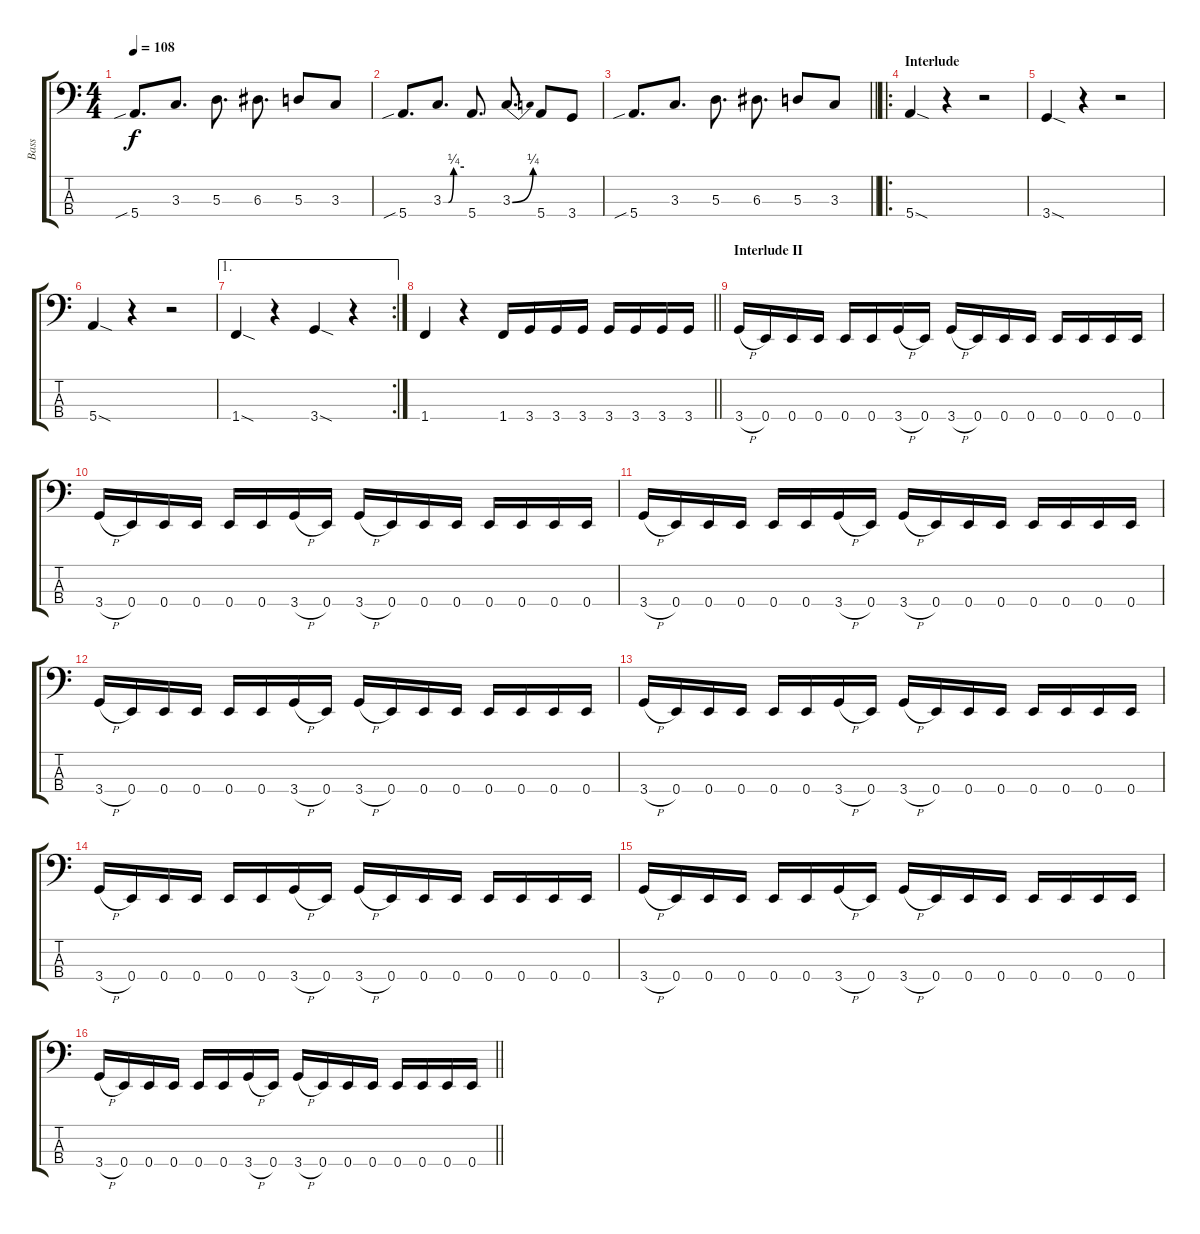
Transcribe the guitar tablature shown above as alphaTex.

\track ("Bass" "Bass") {instrument electricbassfinger}
\staff {score tabs}
\tuning (G2 D2 A1 E1) {hide}
\ts (4 4)
\tempo 108
\clef f4
\ks c
5.4{sib}.8{d dy f} 3.3.8{d} 5.3.8{d} 6.3.8{d} 5.3.8 3.3.8 |
5.4{sib}.8{d} 3.3{be (custom 0 0 15 0 30 1 60 1)}.8{d} 5.4.8{d} 3.3{be (bend 0 0 60 1)}.8{d} 5.4.8 3.4.8 |
\barLineRight lightlight
5.4{sib}.8{d} 3.3.8{d} 5.3.8{d} 6.3.8{d} 5.3.8 3.3.8 |
\ro
\section ("" "Interlude")
5.4{sod}.4 r.4 r.2 |
3.4{sod}.4 r.4 r.2 |
5.4{sod}.4 r.4 r.2 |
\ae 1
\rc 2
1.4{sod}.4 r.4 3.4{sod}.4 r.4 |
\barLineRight lightlight
1.4.4 r.4 1.4.16 3.4.16 3.4.16 3.4.16 3.4.16 3.4.16 3.4.16 3.4.16 |
\section ("" "Interlude II")
3.4{h}.16 0.4.16 0.4.16 0.4.16 0.4.16 0.4.16 3.4{h}.16 0.4.16 3.4{h}.16 0.4.16 0.4.16 0.4.16 0.4.16 0.4.16 0.4.16 0.4.16 |
3.4{h}.16 0.4.16 0.4.16 0.4.16 0.4.16 0.4.16 3.4{h}.16 0.4.16 3.4{h}.16 0.4.16 0.4.16 0.4.16 0.4.16 0.4.16 0.4.16 0.4.16 |
3.4{h}.16 0.4.16 0.4.16 0.4.16 0.4.16 0.4.16 3.4{h}.16 0.4.16 3.4{h}.16 0.4.16 0.4.16 0.4.16 0.4.16 0.4.16 0.4.16 0.4.16 |
3.4{h}.16 0.4.16 0.4.16 0.4.16 0.4.16 0.4.16 3.4{h}.16 0.4.16 3.4{h}.16 0.4.16 0.4.16 0.4.16 0.4.16 0.4.16 0.4.16 0.4.16 |
3.4{h}.16 0.4.16 0.4.16 0.4.16 0.4.16 0.4.16 3.4{h}.16 0.4.16 3.4{h}.16 0.4.16 0.4.16 0.4.16 0.4.16 0.4.16 0.4.16 0.4.16 |
3.4{h}.16 0.4.16 0.4.16 0.4.16 0.4.16 0.4.16 3.4{h}.16 0.4.16 3.4{h}.16 0.4.16 0.4.16 0.4.16 0.4.16 0.4.16 0.4.16 0.4.16 |
3.4{h}.16 0.4.16 0.4.16 0.4.16 0.4.16 0.4.16 3.4{h}.16 0.4.16 3.4{h}.16 0.4.16 0.4.16 0.4.16 0.4.16 0.4.16 0.4.16 0.4.16 |
\barLineRight lightlight
3.4{h}.16 0.4.16 0.4.16 0.4.16 0.4.16 0.4.16 3.4{h}.16 0.4.16 3.4{h}.16 0.4.16 0.4.16 0.4.16 0.4.16 0.4.16 0.4.16 0.4.16
